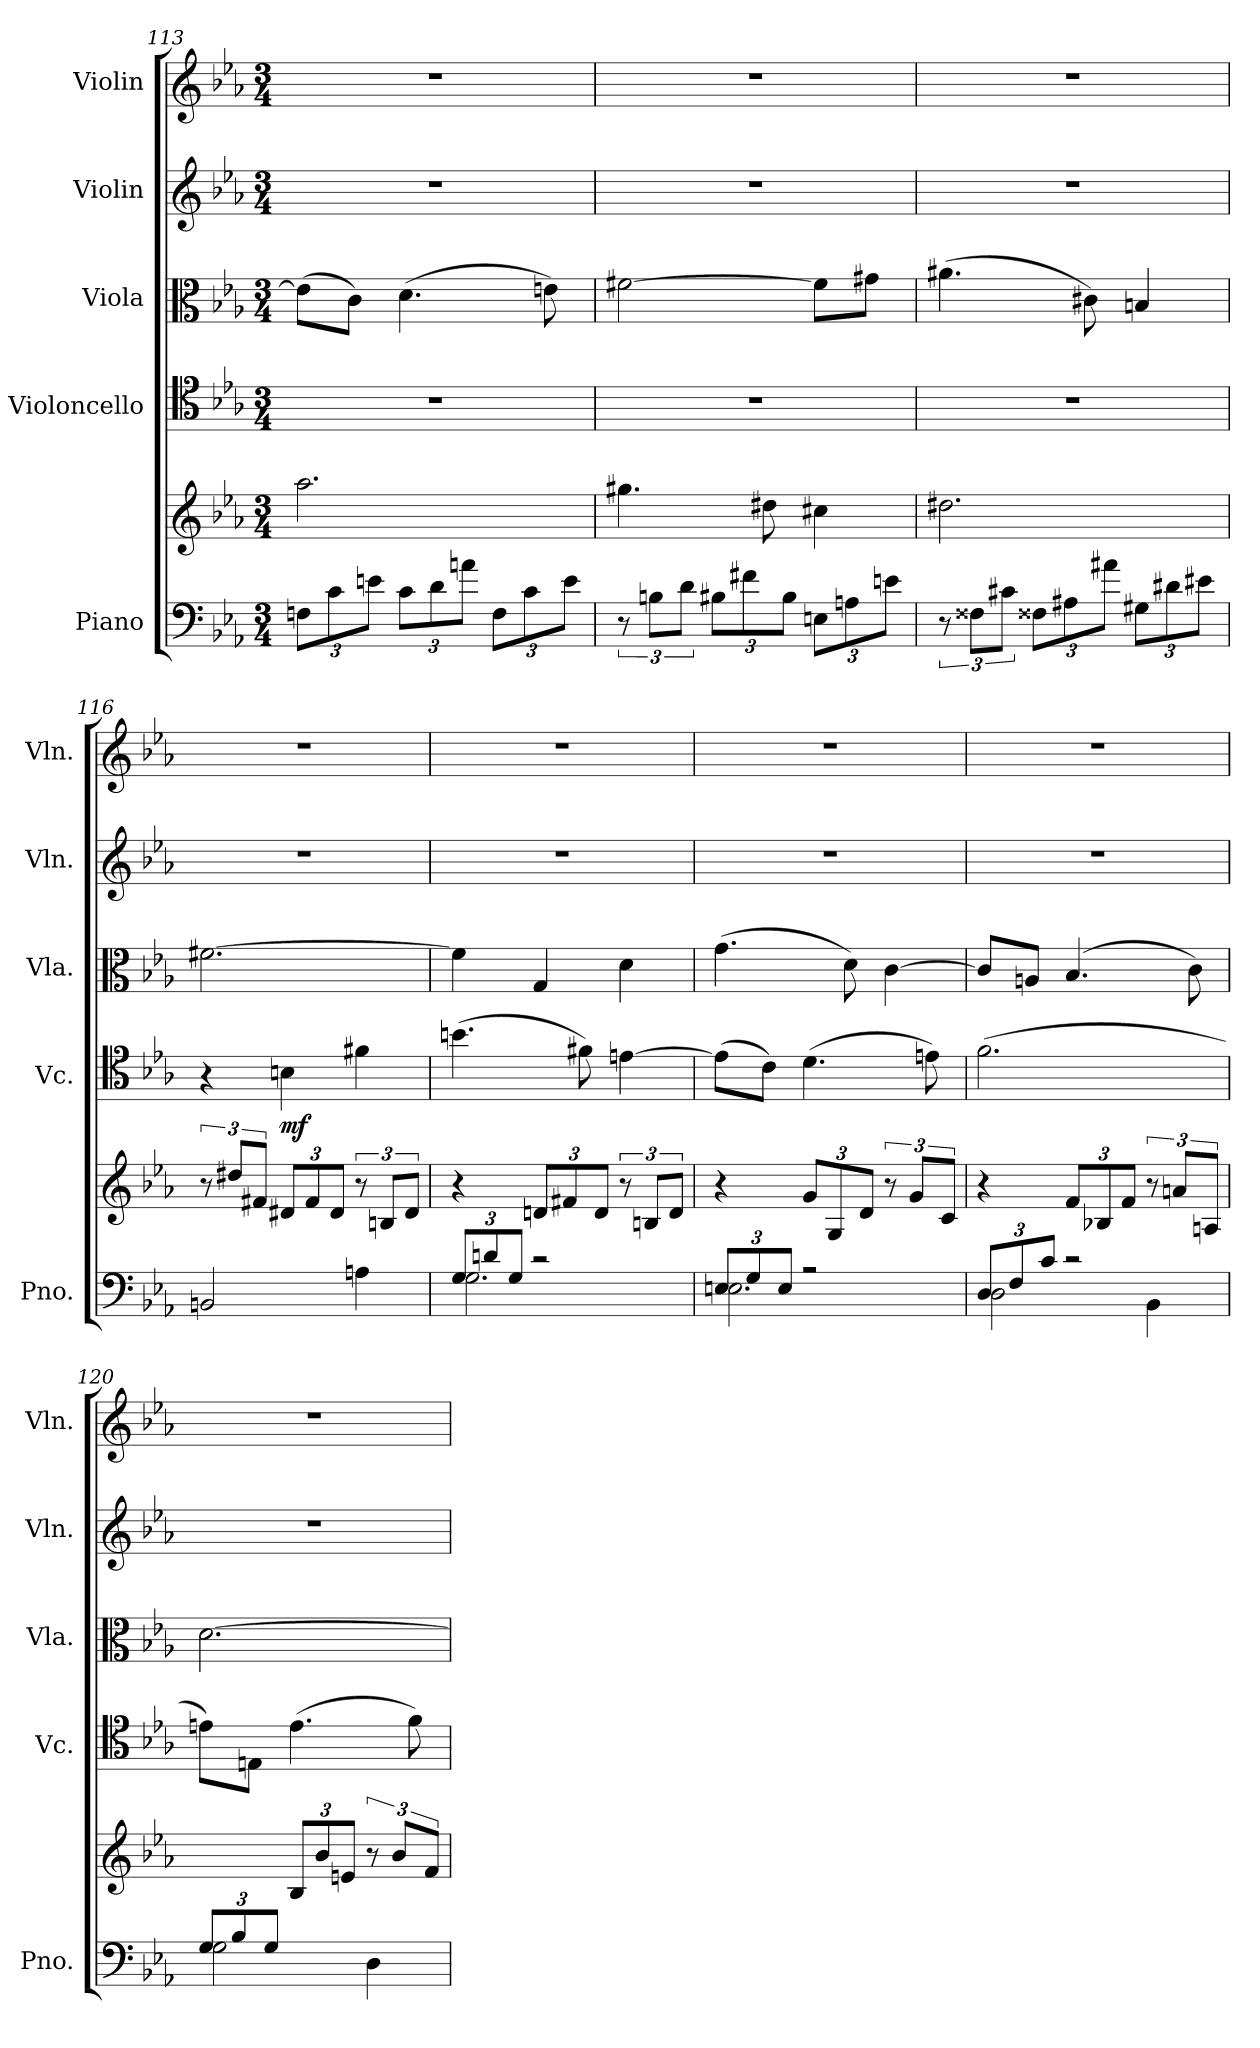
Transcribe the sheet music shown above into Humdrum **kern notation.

**kern	**kern	**kern	**dynam	**kern	**kern	**kern
*part5	*part5	*part4	*part4	*part3	*part2	*part1
*staff6	*staff5	*staff4	*staff4	*staff3	*staff2	*staff1
*I"Piano	*	*I"Violoncello	*	*I"Viola	*I"Violin	*I"Violin
*I'Pno.	*	*I'Vc.	*	*I'Vla.	*I'Vln.	*I'Vln.
*clefF4	*clefG2	*clefC4	*	*clefC3	*clefG2	*clefG2
*k[b-e-a-]	*k[b-e-a-]	*k[b-e-a-]	*	*k[b-e-a-]	*k[b-e-a-]	*k[b-e-a-]
*M3/4	*M3/4	*M3/4	*	*M3/4	*M3/4	*M3/4
*Xbrackettup	*	*	*	*	*	*
=113	=113	=113	=113	=113	=113	=113
12Fn\L	2.aa-\	2.r	.	(8e\L]	2.r	2.r
12c\	.	.	.	.	.	.
.	.	.	.	8c\J)	.	.
12en\J	.	.	.	.	.	.
12c\L	.	.	.	(4.d\	.	.
12d\	.	.	.	.	.	.
12an\J	.	.	.	.	.	.
12F\L	.	.	.	.	.	.
12c\	.	.	.	.	.	.
.	.	.	.	8en\)	.	.
12e\J	.	.	.	.	.	.
!!LO:LB:g=z
=114	=114	=114	=114	=114	=114	=114
*brackettup	*	*	*	*	*	*
12r	4.gg#X\	2.r	.	[2f#X\	2.r	2.r
12Bn\L	.	.	.	.	.	.
12d\J	.	.	.	.	.	.
*Xbrackettup	*	*	*	*	*	*
12B#X\L	.	.	.	.	.	.
12f#X\	.	.	.	.	.	.
.	8dd#X\	.	.	.	.	.
12B#\J	.	.	.	.	.	.
12En\L	4cc#X\	.	.	8f#\L]	.	.
12An\	.	.	.	.	.	.
.	.	.	.	8g#X\J	.	.
12en\J	.	.	.	.	.	.
=115	=115	=115	=115	=115	=115	=115
*brackettup	*	*	*	*	*	*
12r	2.dd#X\	2.r	.	(4.a#X\	2.r	2.r
12F##X\L	.	.	.	.	.	.
12c#X\J	.	.	.	.	.	.
*Xbrackettup	*	*	*	*	*	*
12F##X\L	.	.	.	.	.	.
12A#X\	.	.	.	.	.	.
.	.	.	.	8c#X\)	.	.
12a#X\J	.	.	.	.	.	.
12G#X\L	.	.	.	4Bn/	.	.
12d#X\	.	.	.	.	.	.
12e#X\J	.	.	.	.	.	.
!!LO:PB:g=z
=116	=116	=116	=116	=116	=116	=116
2BBn/	12r	4r	.	[2.f#X\	2.r	2.r
.	12dd#X/L	.	.	.	.	.
.	12f#X/J	.	.	.	.	.
*	*Xbrackettup	*	*	*	*	*
!	!	!	!LO:DY:b	!	!	!
.	12d#X/L	4Bn\	mf	.	.	.
.	12f#/	.	.	.	.	.
.	12d#/J	.	.	.	.	.
*	*brackettup	*	*	*	*	*
4An\	12r	4f#X\	.	.	.	.
.	12Bn/L	.	.	.	.	.
.	12d#/J	.	.	.	.	.
=117	=117	=117	=117	=117	=117	=117
*^	*	*	*	*	*	*
12G/L	2.G\	4r	(4.bn\	.	4f#\]	2.r	2.r
12dn/	.	.	.	.	.	.	.
12G/J	.	.	.	.	.	.	.
*	*	*Xbrackettup	*	*	*	*	*
2r	.	12dn/L	.	.	4G/	.	.
.	.	12f#X/	.	.	.	.	.
.	.	.	8f#X\)	.	.	.	.
.	.	12d/J	.	.	.	.	.
*	*	*brackettup	*	*	*	*	*
.	.	12r	[4en\	.	4d\	.	.
.	.	12Bn/L	.	.	.	.	.
.	.	12d/J	.	.	.	.	.
=118	=118	=118	=118	=118	=118	=118	=118
12En/L	2.E\	4r	(8e\L]	.	(4.g\	2.r	2.r
12G/	.	.	.	.	.	.	.
.	.	.	8c\J)	.	.	.	.
12E/J	.	.	.	.	.	.	.
*	*	*Xbrackettup	*	*	*	*	*
2r	.	12g/L	(4.d\	.	.	.	.
.	.	12G/	.	.	.	.	.
.	.	.	.	.	8d\)	.	.
.	.	12d/J	.	.	.	.	.
*	*	*brackettup	*	*	*	*	*
.	.	12r	.	.	[4c\	.	.
.	.	12g/L	.	.	.	.	.
.	.	.	8en\)	.	.	.	.
.	.	12c/J	.	.	.	.	.
!!LO:LB:g=z
=119	=119	=119	=119	=119	=119	=119	=119
12D/L	2D\	4r	(2.f\	.	8c/L]	2.r	2.r
12F/	.	.	.	.	.	.	.
.	.	.	.	.	8An/J	.	.
12c/J	.	.	.	.	.	.	.
*	*	*Xbrackettup	*	*	*	*	*
2r	.	12f/L	.	.	(4.B-/	.	.
.	.	12B-X/	.	.	.	.	.
.	.	12f/J	.	.	.	.	.
*	*	*brackettup	*	*	*	*	*
.	4BB-\	12r	.	.	.	.	.
.	.	12an/L	.	.	.	.	.
.	.	.	.	.	8c\)	.	.
.	.	12An/J	.	.	.	.	.
=120	=120	=120	=120	=120	=120	=120	=120
12G/L	2G\	4ryy	8en\L)	.	[2.d\	2.r	2.r
12B-/	.	.	.	.	.	.	.
.	.	.	8En\J	.	.	.	.
12G/J	.	.	.	.	.	.	.
*	*	*Xbrackettup	*	*	*	*	*
2ryy	.	12B-/L	(4.e\	.	.	.	.
.	.	12b-/	.	.	.	.	.
.	.	12en/J	.	.	.	.	.
*	*	*brackettup	*	*	*	*	*
.	4D\	12r	.	.	.	.	.
.	.	12b-/L	.	.	.	.	.
.	.	.	8f\)	.	.	.	.
.	.	12f/J	.	.	.	.	.
*v	*v	*	*	*	*	*	*
=	=	=	=	=	=	=
*-	*-	*-	*-	*-	*-	*-
